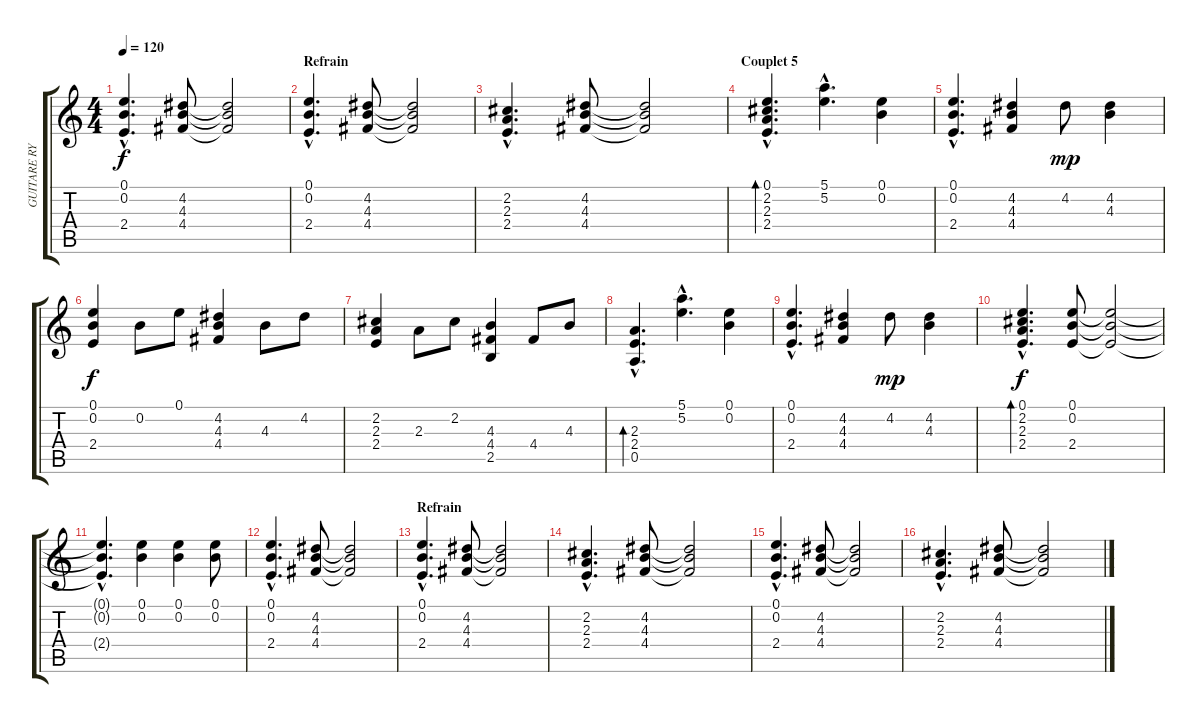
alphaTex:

\track ("GUITARE RYTHMIQUE" "GUITARE RY") {instrument acousticguitarsteel}
\staff {score tabs}
\tuning (E4 B3 G3 D3 A2 E2) {hide}
\ts (4 4)
\tempo 120
\clef g2
\ks c
(0.1{hac} 0.2{hac} 2.4{hac}).4{d dy f} (4.2 4.3 4.4).8 (4.2{t} 4.3{t} 4.4{t}).2 |
\section ("" "Refrain")
(0.1{hac} 0.2{hac} 2.4{hac}).4{d} (4.2 4.3 4.4).8 (4.2{t} 4.3{t} 4.4{t}).2 |
(2.2{hac} 2.3{hac} 2.4{hac}).4{d} (4.2 4.3 4.4).8 (4.2{t} 4.3{t} 4.4{t}).2 |
\section ("" "Couplet 5")
(0.1{hac} 2.2{hac} 2.3{hac} 2.4{hac}).4{d bd 60} (5.1{hac} 5.2{hac}).4{d} (0.1 0.2).4 |
(0.1{hac} 0.2{hac} 2.4{hac}).4{d} (4.2 4.3 4.4).4 4.2.8{dy mp} (4.2 4.3).4 |
(0.1 0.2 2.4).4{dy f} 0.2.8 0.1.8 (4.2 4.3 4.4).4 4.3.8 4.2.8 |
(2.2 2.3 2.4).4 2.3.8 2.2.8 (4.3 4.4 2.5).4 4.4.8 4.3.8 |
(2.3{hac} 2.4{hac} 0.5{hac}).4{d bd 60} (5.1{hac} 5.2{hac}).4{d} (0.1 0.2).4 |
(0.1{hac} 0.2{hac} 2.4{hac}).4{d} (4.2 4.3 4.4).4 4.2.8{dy mp} (4.2 4.3).4 |
(0.1{hac} 2.2{hac} 2.3{hac} 2.4{hac}).4{d bd 60 dy f} (0.1 0.2 2.4).8 (0.1{t} 0.2{t} 2.4{t}).2 |
(0.1{hac t} 0.2{hac t} 2.4{hac t}).4{d} (0.1 0.2).4 (0.1 0.2).4 (0.1 0.2).8 |
(0.1{hac} 0.2{hac} 2.4{hac}).4{d} (4.2 4.3 4.4).8 (4.2{t} 4.3{t} 4.4{t}).2 |
\section ("" "Refrain")
(0.1{hac} 0.2{hac} 2.4{hac}).4{d} (4.2 4.3 4.4).8 (4.2{t} 4.3{t} 4.4{t}).2 |
(2.2{hac} 2.3{hac} 2.4{hac}).4{d} (4.2 4.3 4.4).8 (4.2{t} 4.3{t} 4.4{t}).2 |
(0.1{hac} 0.2{hac} 2.4{hac}).4{d} (4.2 4.3 4.4).8 (4.2{t} 4.3{t} 4.4{t}).2 |
(2.2{hac} 2.3{hac} 2.4{hac}).4{d} (4.2 4.3 4.4).8 (4.2{t} 4.3{t} 4.4{t}).2
